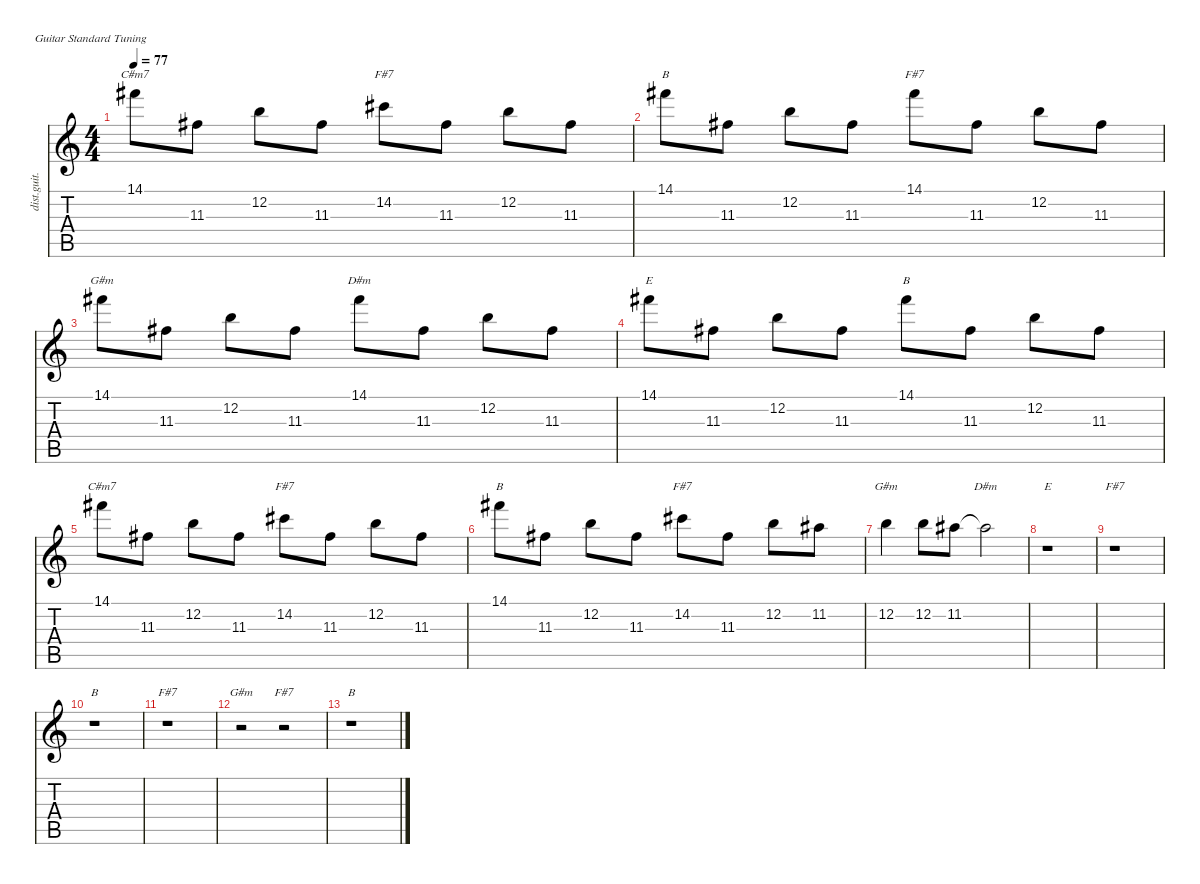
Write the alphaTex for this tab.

\defaultSystemsLayout 4
\hideDynamics
\bracketExtendMode nobrackets
\track ("Distortion Guitar" "dist.guit.") {defaultSystemsLayout 4 instrument distortionguitar}
\staff {score tabs}
\tuning (E4 B3 G3 D3 A2 E2)
\chord ("B" 2 4 4 4 2 x) {showdiagram false showfingering false barre 2}
\chord ("F#7" 2 2 3 2 4 2) {showdiagram false showfingering false barre (2 2 2)}
\chord ("G#m" 11 12 13 13 11 x) {firstfret 11 showdiagram false showfingering false barre 11}
\chord ("D#m" 6 7 8 8 6 x) {firstfret 6 showdiagram false showfingering false barre 6}
\chord ("E" 0 0 1 2 2 0) {showdiagram false showfingering false}
\chord ("C#m7" 4 5 4 6 4 x) {firstfret 4 showdiagram false showfingering false barre (4 4)}
\ts (4 4)
\tempo 77
\clef g2
\ks c
14.1{acc #}.8{ch "C#m7" dy mf beam Down} 11.3{acc #}.8{beam Down} 12.2.8{beam Down} 11.3{acc #}.8{beam Down} 14.2{acc #}.8{ch "F#7" beam Down} 11.3{acc #}.8{beam Down} 12.2.8{beam Down} 11.3{acc #}.8{beam Down} |
14.1{acc #}.8{ch "B" beam Down} 11.3{acc #}.8{beam Down} 12.2.8{beam Down} 11.3{acc #}.8{beam Down} 14.1{acc #}.8{ch "F#7" beam Down} 11.3{acc #}.8{beam Down} 12.2.8{beam Down} 11.3{acc #}.8{beam Down} |
14.1{acc #}.8{ch "G#m" beam Down} 11.3{acc #}.8{beam Down} 12.2.8{beam Down} 11.3{acc #}.8{beam Down} 14.1{acc #}.8{ch "D#m" beam Down} 11.3{acc #}.8{beam Down} 12.2.8{beam Down} 11.3{acc #}.8{beam Down} |
14.1{acc #}.8{ch "E" beam Down} 11.3{acc #}.8{beam Down} 12.2.8{beam Down} 11.3{acc #}.8{beam Down} 14.1{acc #}.8{ch "B" beam Down} 11.3{acc #}.8{beam Down} 12.2.8{beam Down} 11.3{acc #}.8{beam Down} |
14.1{acc #}.8{ch "C#m7" beam Down} 11.3{acc #}.8{beam Down} 12.2.8{beam Down} 11.3{acc #}.8{beam Down} 14.2{acc #}.8{ch "F#7" beam Down} 11.3{acc #}.8{beam Down} 12.2.8{beam Down} 11.3{acc #}.8{beam Down} |
14.1{acc #}.8{ch "B" beam Down} 11.3{acc #}.8{beam Down} 12.2.8{beam Down} 11.3{acc #}.8{beam Down} 14.2{acc #}.8{ch "F#7" beam Down} 11.3{acc #}.8{beam Down} 12.2.8{beam Down} 11.2{acc #}.8{beam Down} |
12.2.4{ch "G#m" beam Down} 12.2.8{beam Down} 11.2{acc #}.8{beam Down} 11.2{t acc #}.2{ch "D#m" beam Down} |
r.1{ch "E" beam Down} |
r.1{ch "F#7" beam Down} |
r.1{ch "B" beam Down} |
r.1{ch "F#7" beam Down} |
r.2{ch "G#m" beam Down} r.2{ch "F#7" beam Down} |
r.1{ch "B" beam Down}
